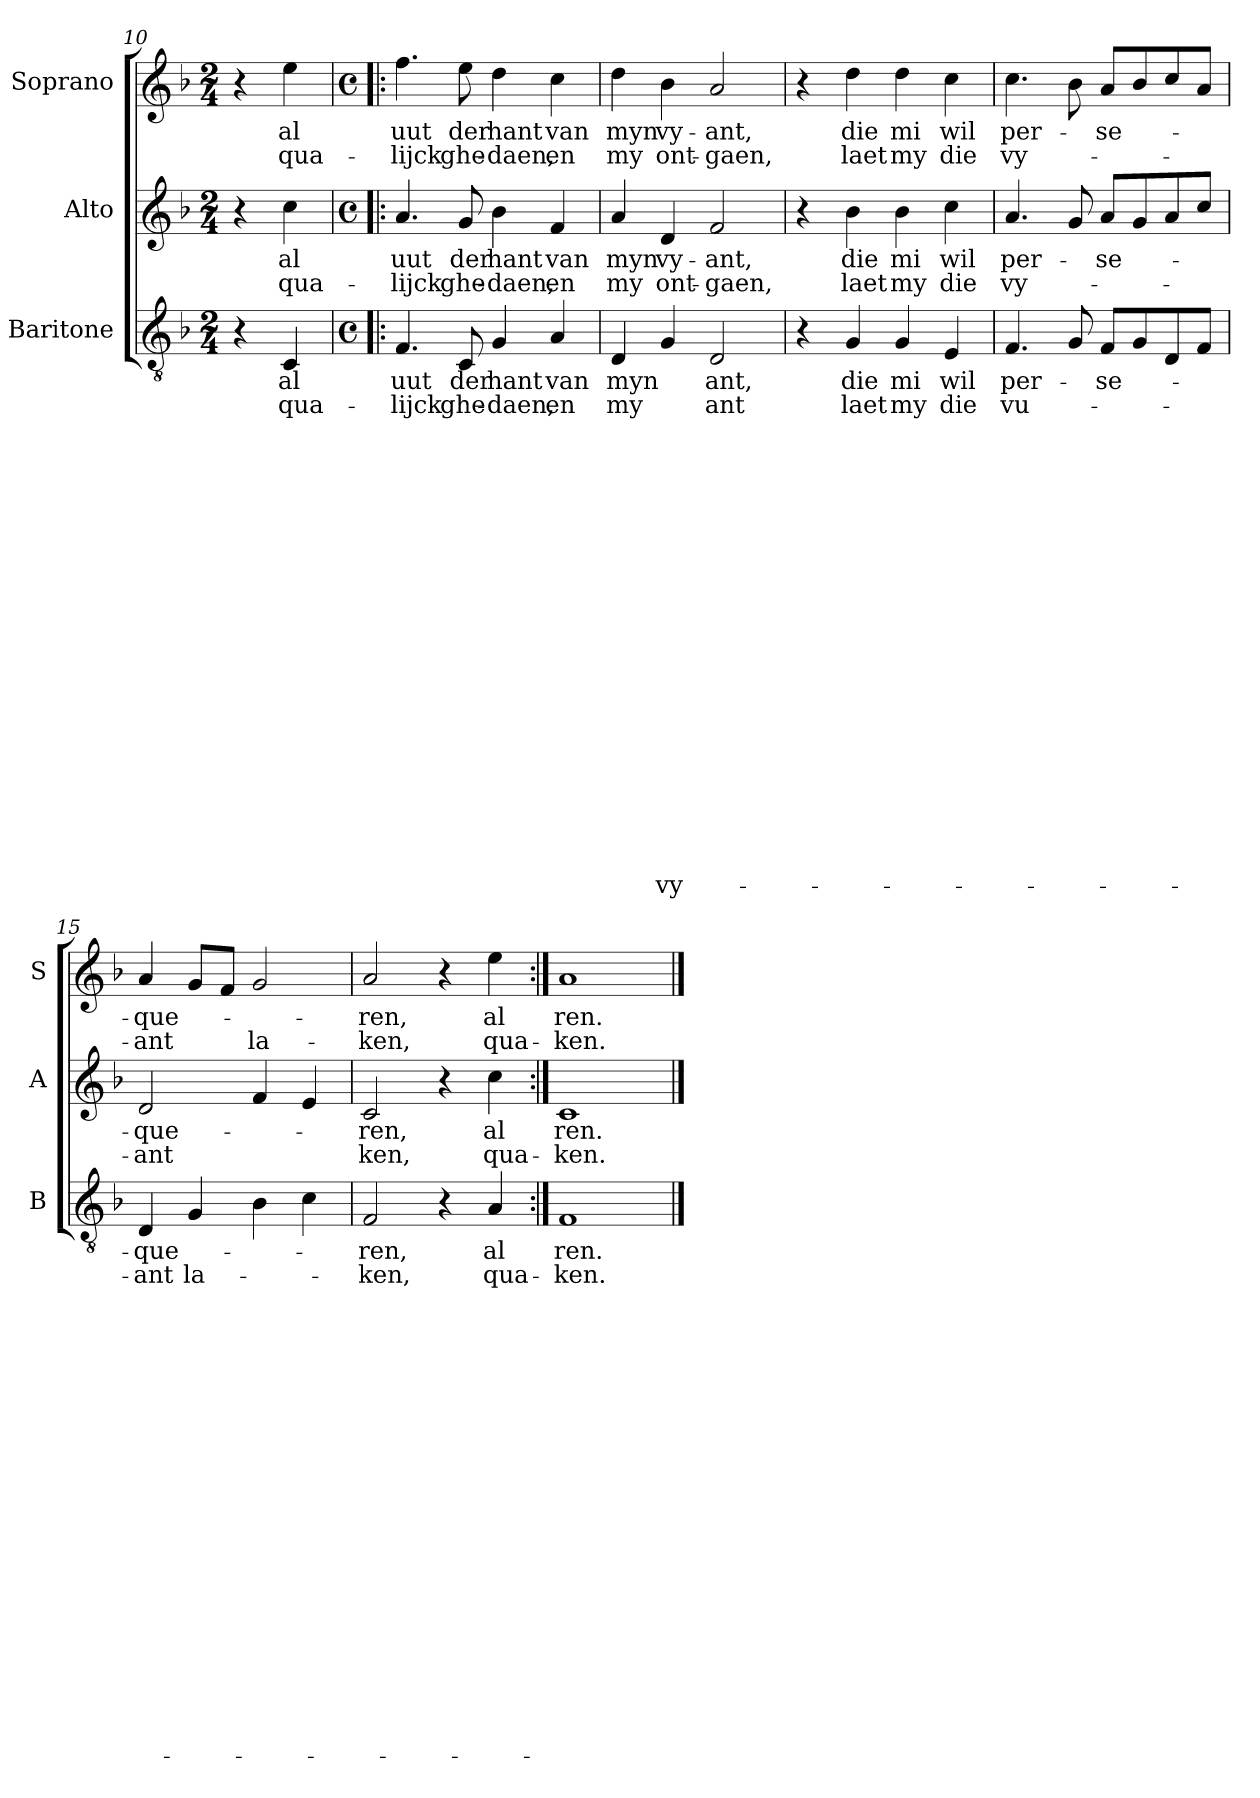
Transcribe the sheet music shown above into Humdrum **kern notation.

**kern	**text	**text	**text	**text	**text	**text	**text	**text	**text	**text	**text	**text	**text	**text	**text	**text	**text	**text	**text	**text	**text	**text	**kern	**text	**text	**kern	**text	**text
*part3	*part3	*part3	*part3	*part3	*part3	*part3	*part3	*part3	*part3	*part3	*part3	*part3	*part3	*part3	*part3	*part3	*part3	*part3	*part3	*part3	*part3	*part3	*part2	*part2	*part2	*part1	*part1	*part1
*staff3	*staff3	*staff3	*staff3	*staff3	*staff3	*staff3	*staff3	*staff3	*staff3	*staff3	*staff3	*staff3	*staff3	*staff3	*staff3	*staff3	*staff3	*staff3	*staff3	*staff3	*staff3	*staff3	*staff2	*staff2	*staff2	*staff1	*staff1	*staff1
*I"Baritone	*	*	*	*	*	*	*	*	*	*	*	*	*	*	*	*	*	*	*	*	*	*	*I"Alto	*	*	*I"Soprano	*	*
*I'B	*	*	*	*	*	*	*	*	*	*	*	*	*	*	*	*	*	*	*	*	*	*	*I'A	*	*	*I'S	*	*
*clefGv2	*	*	*	*	*	*	*	*	*	*	*	*	*	*	*	*	*	*	*	*	*	*	*clefG2	*	*	*clefG2	*	*
*k[b-]	*	*	*	*	*	*	*	*	*	*	*	*	*	*	*	*	*	*	*	*	*	*	*k[b-]	*	*	*k[b-]	*	*
*F:	*	*	*	*	*	*	*	*	*	*	*	*	*	*	*	*	*	*	*	*	*	*	*F:	*	*	*F:	*	*
*M2/4	*	*	*	*	*	*	*	*	*	*	*	*	*	*	*	*	*	*	*	*	*	*	*M2/4	*	*	*M2/4	*	*
=10	=10	=10	=10	=10	=10	=10	=10	=10	=10	=10	=10	=10	=10	=10	=10	=10	=10	=10	=10	=10	=10	=10	=10	=10	=10	=10	=10	=10
4r	.	.	.	.	.	.	.	.	.	.	.	.	.	.	.	.	.	.	.	.	.	.	4r	.	.	4r	.	.
!	!LO:LY:b	!LO:LY:b	!	!	!	!	!	!	!	!	!	!	!	!	!	!	!	!	!	!	!	!	!	!LO:LY:b	!LO:LY:b	!	!LO:LY:b	!LO:LY:b
4C/	al	qua-	.	.	.	.	.	.	.	.	.	.	.	.	.	.	.	.	.	.	.	.	4cc\	al	qua-	4ee\	al	qua-
=11!|:	=11!|:	=11!|:	=11!|:	=11!|:	=11!|:	=11!|:	=11!|:	=11!|:	=11!|:	=11!|:	=11!|:	=11!|:	=11!|:	=11!|:	=11!|:	=11!|:	=11!|:	=11!|:	=11!|:	=11!|:	=11!|:	=11!|:	=11!|:	=11!|:	=11!|:	=11!|:	=11!|:	=11!|:
*M4/4	*	*	*	*	*	*	*	*	*	*	*	*	*	*	*	*	*	*	*	*	*	*	*M4/4	*	*	*M4/4	*	*
*met(c)	*	*	*	*	*	*	*	*	*	*	*	*	*	*	*	*	*	*	*	*	*	*	*met(c)	*	*	*met(c)	*	*
!	!LO:LY:b	!LO:LY:b	!	!	!	!	!	!	!	!	!	!	!	!	!	!	!	!	!	!	!	!	!	!LO:LY:b	!LO:LY:b	!	!LO:LY:b	!LO:LY:b
4.F/	uut	-lijck	.	.	.	.	.	.	.	.	.	.	.	.	.	.	.	.	.	.	.	.	4.a/	uut	-lijck	4.ff\	uut	-lijck
!	!LO:LY:b	!LO:LY:b	!	!	!	!	!	!	!	!	!	!	!	!	!	!	!	!	!	!	!	!	!	!LO:LY:b	!LO:LY:b	!	!LO:LY:b	!LO:LY:b
8C/	der	ghe-	.	.	.	.	.	.	.	.	.	.	.	.	.	.	.	.	.	.	.	.	8g/	der	ghe-	8ee\	der	ghe-
!	!LO:LY:b	!LO:LY:b	!	!	!	!	!	!	!	!	!	!	!	!	!	!	!	!	!	!	!	!	!	!LO:LY:b	!LO:LY:b	!	!LO:LY:b	!LO:LY:b
4G/	hant	-daen,	.	.	.	.	.	.	.	.	.	.	.	.	.	.	.	.	.	.	.	.	4b-\	hant	-daen,	4dd\	hant	-daen,
!	!LO:LY:b	!LO:LY:b	!	!	!	!	!	!	!	!	!	!	!	!	!	!	!	!	!	!	!	!	!	!LO:LY:b	!LO:LY:b	!	!LO:LY:b	!LO:LY:b
4A/	van	en	.	.	.	.	.	.	.	.	.	.	.	.	.	.	.	.	.	.	.	.	4f/	van	en	4cc\	van	en
=12	=12	=12	=12	=12	=12	=12	=12	=12	=12	=12	=12	=12	=12	=12	=12	=12	=12	=12	=12	=12	=12	=12	=12	=12	=12	=12	=12	=12
!	!LO:LY:b	!LO:LY:b	!	!	!	!	!	!	!	!	!	!	!	!	!	!	!	!	!	!	!	!	!	!LO:LY:b	!LO:LY:b	!	!LO:LY:b	!LO:LY:b
4D/	myn	my	.	.	.	.	.	.	.	.	.	.	.	.	.	.	.	.	.	.	.	.	4a/	myn	my	4dd\	myn	my
!	!	!	!	!	!	!	!	!	!	!	!	!	!	!	!	!	!	!	!	!	!	!LO:LY:b	!	!LO:LY:b	!LO:LY:b	!	!LO:LY:b	!LO:LY:b
4G/	.	.	.	.	.	.	.	.	.	.	.	.	.	.	.	.	.	.	.	.	.	vy-	4d/	vy-	ont-	4b-\	vy-	ont-
!	!LO:LY:b	!LO:LY:b	!	!	!	!	!	!	!	!	!	!	!	!	!	!	!	!	!	!	!	!	!	!LO:LY:b	!LO:LY:b	!	!LO:LY:b	!LO:LY:b
2D/	ant,	ant	.	.	.	.	.	.	.	.	.	.	.	.	.	.	.	.	.	.	.	.	2f/	-ant,	-gaen,	2a/	-ant,	-gaen,
!!LO:LB:g=z
=13	=13	=13	=13	=13	=13	=13	=13	=13	=13	=13	=13	=13	=13	=13	=13	=13	=13	=13	=13	=13	=13	=13	=13	=13	=13	=13	=13	=13
4r	.	.	.	.	.	.	.	.	.	.	.	.	.	.	.	.	.	.	.	.	.	.	4r	.	.	4r	.	.
!	!LO:LY:b	!LO:LY:b	!	!	!	!	!	!	!	!	!	!	!	!	!	!	!	!	!	!	!	!	!	!LO:LY:b	!LO:LY:b	!	!LO:LY:b	!LO:LY:b
4G/	die	laet	.	.	.	.	.	.	.	.	.	.	.	.	.	.	.	.	.	.	.	.	4b-\	die	laet	4dd\	die	laet
!	!LO:LY:b	!LO:LY:b	!	!	!	!	!	!	!	!	!	!	!	!	!	!	!	!	!	!	!	!	!	!LO:LY:b	!LO:LY:b	!	!LO:LY:b	!LO:LY:b
4G/	mi	my	.	.	.	.	.	.	.	.	.	.	.	.	.	.	.	.	.	.	.	.	4b-\	mi	my	4dd\	mi	my
!	!LO:LY:b	!LO:LY:b	!	!	!	!	!	!	!	!	!	!	!	!	!	!	!	!	!	!	!	!	!	!LO:LY:b	!LO:LY:b	!	!LO:LY:b	!LO:LY:b
4E/	wil	die	.	.	.	.	.	.	.	.	.	.	.	.	.	.	.	.	.	.	.	.	4cc\	wil	die	4cc\	wil	die
=14	=14	=14	=14	=14	=14	=14	=14	=14	=14	=14	=14	=14	=14	=14	=14	=14	=14	=14	=14	=14	=14	=14	=14	=14	=14	=14	=14	=14
!	!LO:LY:b	!LO:LY:b	!	!	!	!	!	!	!	!	!	!	!	!	!	!	!	!	!	!	!	!	!	!LO:LY:b	!LO:LY:b	!	!LO:LY:b	!LO:LY:b
4.F/	per-	vu-	.	.	.	.	.	.	.	.	.	.	.	.	.	.	.	.	.	.	.	.	4.a/	per-	vy-	4.cc\	per-	vy-
8G/	.	.	.	.	.	.	.	.	.	.	.	.	.	.	.	.	.	.	.	.	.	.	8g/	.	.	8b-\	.	.
!	!LO:LY:b	!	!	!	!	!	!	!	!	!	!	!	!	!	!	!	!	!	!	!	!	!	!	!LO:LY:b	!	!	!LO:LY:b	!
8F/L	-se-	.	.	.	.	.	.	.	.	.	.	.	.	.	.	.	.	.	.	.	.	.	8a/L	-se-	.	8a/L	-se-	.
8G/	.	.	.	.	.	.	.	.	.	.	.	.	.	.	.	.	.	.	.	.	.	.	8g/	.	.	8b-/	.	.
8D/	.	.	.	.	.	.	.	.	.	.	.	.	.	.	.	.	.	.	.	.	.	.	8a/	.	.	8cc/	.	.
8F/J	.	.	.	.	.	.	.	.	.	.	.	.	.	.	.	.	.	.	.	.	.	.	8cc/J	.	.	8a/J	.	.
=15	=15	=15	=15	=15	=15	=15	=15	=15	=15	=15	=15	=15	=15	=15	=15	=15	=15	=15	=15	=15	=15	=15	=15	=15	=15	=15	=15	=15
!	!LO:LY:b	!LO:LY:b	!	!	!	!	!	!	!	!	!	!	!	!	!	!	!	!	!	!	!	!	!	!LO:LY:b	!LO:LY:b	!	!LO:LY:b	!LO:LY:b
4D/	-que-	-ant	.	.	.	.	.	.	.	.	.	.	.	.	.	.	.	.	.	.	.	.	2d/	-que-	-ant	4a/	-que-	-ant
!	!	!LO:LY:b	!	!	!	!	!	!	!	!	!	!	!	!	!	!	!	!	!	!	!	!	!	!	!	!	!	!
4G/	.	la-	.	.	.	.	.	.	.	.	.	.	.	.	.	.	.	.	.	.	.	.	.	.	.	8g/L	.	.
.	.	.	.	.	.	.	.	.	.	.	.	.	.	.	.	.	.	.	.	.	.	.	.	.	.	8f/J	.	.
!	!	!	!	!	!	!	!	!	!	!	!	!	!	!	!	!	!	!	!	!	!	!	!	!	!	!	!	!LO:LY:b
4B-\	.	.	.	.	.	.	.	.	.	.	.	.	.	.	.	.	.	.	.	.	.	.	4f/	.	.	2g/	.	la-
4c\	.	.	.	.	.	.	.	.	.	.	.	.	.	.	.	.	.	.	.	.	.	.	4e/	.	.	.	.	.
=16	=16	=16	=16	=16	=16	=16	=16	=16	=16	=16	=16	=16	=16	=16	=16	=16	=16	=16	=16	=16	=16	=16	=16	=16	=16	=16	=16	=16
!	!LO:LY:b	!LO:LY:b	!	!	!	!	!	!	!	!	!	!	!	!	!	!	!	!	!	!	!	!	!	!LO:LY:b	!LO:LY:b	!	!LO:LY:b	!LO:LY:b
2F/	-ren,	-ken,	.	.	.	.	.	.	.	.	.	.	.	.	.	.	.	.	.	.	.	.	2c/	-ren,	ken,	2a/	-ren,	-ken,
4r	.	.	.	.	.	.	.	.	.	.	.	.	.	.	.	.	.	.	.	.	.	.	4r	.	.	4r	.	.
!	!LO:LY:b	!LO:LY:b	!	!	!	!	!	!	!	!	!	!	!	!	!	!	!	!	!	!	!	!	!	!LO:LY:b	!LO:LY:b	!	!LO:LY:b	!LO:LY:b
4A/	al	qua-	.	.	.	.	.	.	.	.	.	.	.	.	.	.	.	.	.	.	.	.	4cc\	al	qua-	4ee\	al	qua-
=17:|!	=17:|!	=17:|!	=17:|!	=17:|!	=17:|!	=17:|!	=17:|!	=17:|!	=17:|!	=17:|!	=17:|!	=17:|!	=17:|!	=17:|!	=17:|!	=17:|!	=17:|!	=17:|!	=17:|!	=17:|!	=17:|!	=17:|!	=17:|!	=17:|!	=17:|!	=17:|!	=17:|!	=17:|!
!	!LO:LY:b	!LO:LY:b	!	!	!	!	!	!	!	!	!	!	!	!	!	!	!	!	!	!	!	!	!	!LO:LY:b	!LO:LY:b	!	!LO:LY:b	!LO:LY:b
1F	ren.	-ken.	.	.	.	.	.	.	.	.	.	.	.	.	.	.	.	.	.	.	.	.	1c	ren.	-ken.	1a	ren.	-ken.
==	==	==	==	==	==	==	==	==	==	==	==	==	==	==	==	==	==	==	==	==	==	==	==	==	==	==	==	==
*-	*-	*-	*-	*-	*-	*-	*-	*-	*-	*-	*-	*-	*-	*-	*-	*-	*-	*-	*-	*-	*-	*-	*-	*-	*-	*-	*-	*-
